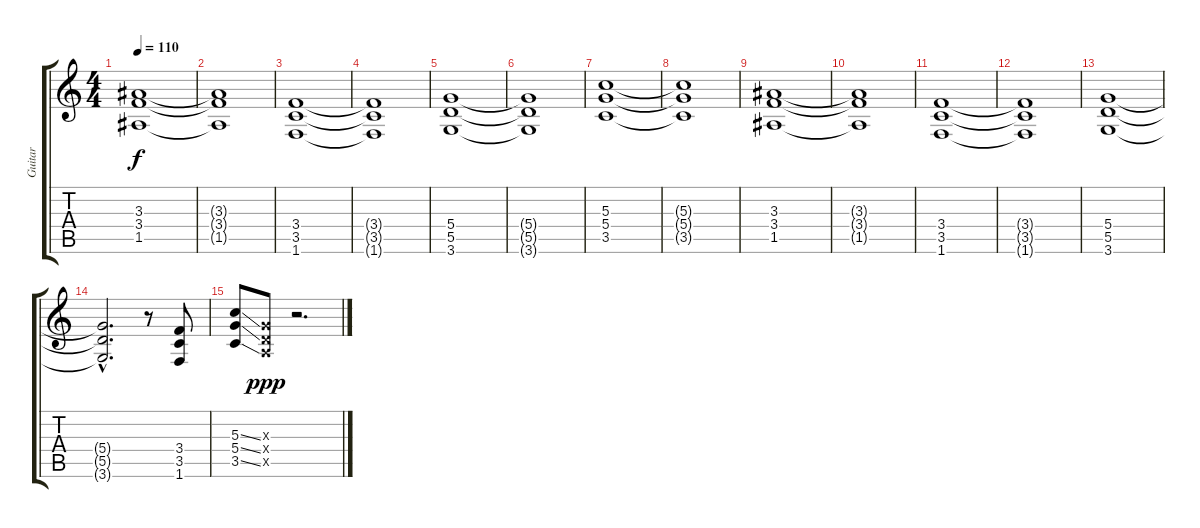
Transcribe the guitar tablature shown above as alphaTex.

\track ("Guitar" "Guitar") {instrument overdrivenguitar}
\staff {score tabs}
\tuning (E4 B3 G3 D3 A2 E2) {hide}
\ts (4 4)
\tempo 110
\clef g2
\ks c
(3.3 3.4 1.5).1{dy f} |
(3.3{t} 3.4{t} 1.5{t}).1 |
(3.4 3.5 1.6).1 |
(3.4{t} 3.5{t} 1.6{t}).1 |
(5.4 5.5 3.6).1 |
(5.4{t} 5.5{t} 3.6{t}).1 |
(5.3 5.4 3.5).1 |
(5.3{t} 5.4{t} 3.5{t}).1 |
(3.3 3.4 1.5).1 |
(3.3{t} 3.4{t} 1.5{t}).1 |
(3.4 3.5 1.6).1 |
(3.4{t} 3.5{t} 1.6{t}).1 |
(5.4 5.5 3.6).1 |
(5.4{hac t} 5.5{hac t} 3.6{hac t}).2{d} r.8 (3.4 3.5 1.6).8 |
(5.3{ss} 5.4{ss} 3.5{ss}).8 (0.3{x} 0.4{x} 0.5{x}).8{dy ppp} r.2{d}
